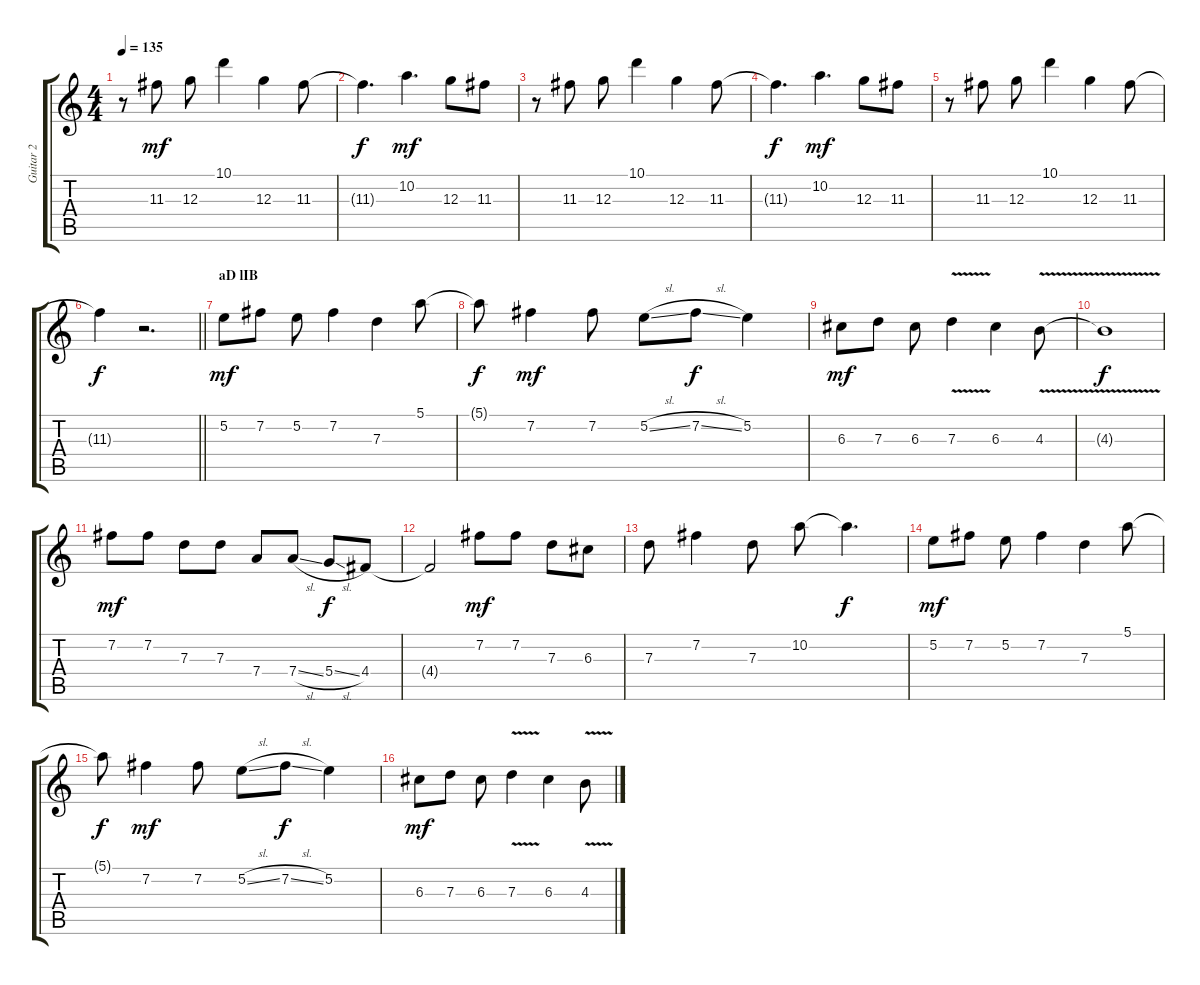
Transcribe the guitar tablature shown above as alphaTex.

\track ("Guitar 2" "Guitar 2") {instrument distortionguitar}
\staff {score tabs}
\tuning (E4 B3 G3 D3 A2 D2) {hide}
\ts (4 4)
\tempo 135
\clef g2
\ks c
r.8{dy mf} 11.3.8 12.3.8 10.1.4 12.3.4 11.3.8 |
11.3{t}.4{d dy f} 10.2.4{d dy mf} 12.3.8 11.3.8 |
r.8 11.3.8 12.3.8 10.1.4 12.3.4 11.3.8 |
11.3{t}.4{d dy f} 10.2.4{d dy mf} 12.3.8 11.3.8 |
r.8 11.3.8 12.3.8 10.1.4 12.3.4 11.3.8 |
\barLineRight lightlight
11.3{t}.4{dy f} r.2{d} |
\section ("" "aD lIB")
5.2.8{dy mf} 7.2.8 5.2.8 7.2.4 7.3.4 5.1.8 |
5.1{t}.8{dy f} 7.2.4{dy mf} 7.2.8 5.2{sl}.8 7.2{sl}.8{dy f} 5.2.4 |
6.3.8{dy mf} 7.3.8 6.3.8 7.3{v}.4 6.3.4 4.3{v}.8 |
4.3{t}.1{dy f} |
7.2.8{dy mf} 7.2.8 7.3.8 7.3.8 7.4.8 7.4{sl}.8 5.4{sl}.8{dy f} 4.4.8 |
4.4{t}.2 7.2.8{dy mf} 7.2.8 7.3.8 6.3.8 |
7.3.8 7.2.4 7.3.8 10.2.8 10.2{t}.4{d dy f} |
5.2.8{dy mf} 7.2.8 5.2.8 7.2.4 7.3.4 5.1.8 |
5.1{t}.8{dy f} 7.2.4{dy mf} 7.2.8 5.2{sl}.8 7.2{sl}.8{dy f} 5.2.4 |
6.3.8{dy mf} 7.3.8 6.3.8 7.3{v}.4 6.3.4 4.3{v}.8
